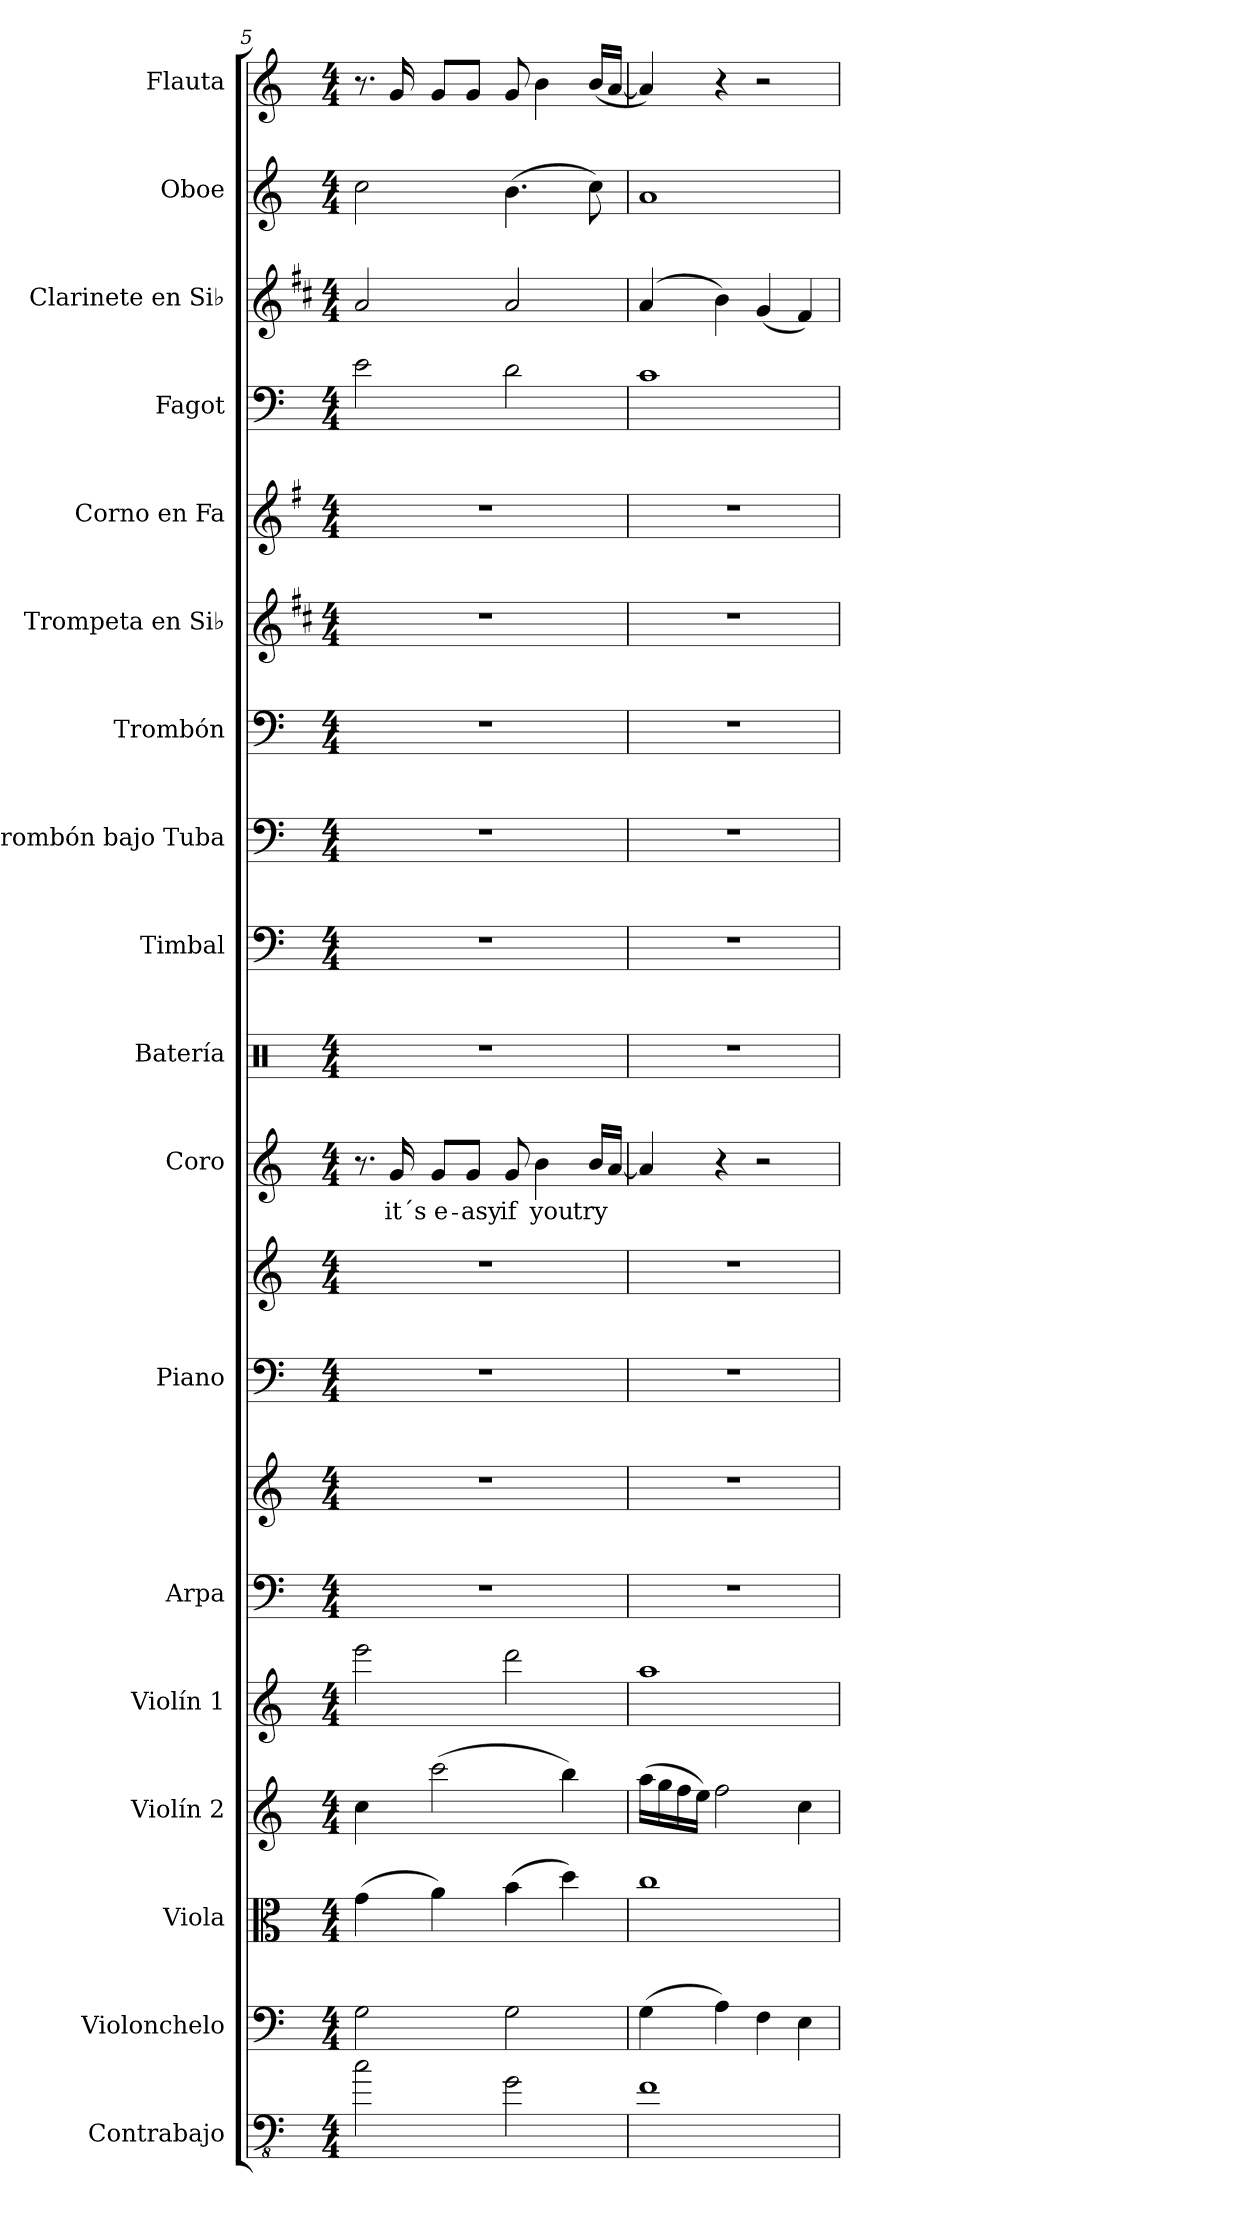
**kern	**kern	**kern	**kern	**kern	**kern	**kern	**kern	**kern	**kern	**text	**kern	**kern	**kern	**kern	**kern	**kern	**kern	**kern	**kern	**kern
*part18	*part17	*part16	*part15	*part14	*part13	*part13	*part12	*part12	*part11	*part11	*part10	*part9	*part8	*part7	*part6	*part5	*part4	*part3	*part2	*part1
*staff20	*staff19	*staff18	*staff17	*staff16	*staff15	*staff14	*staff13	*staff12	*staff11	*staff11	*staff10	*staff9	*staff8	*staff7	*staff6	*staff5	*staff4	*staff3	*staff2	*staff1
*I"Contrabajo	*I"Violonchelo	*I"Viola	*I"Violín 2	*I"Violín 1	*I"Arpa	*	*I"Piano	*	*I"Coro	*	*I"Batería	*I"Timbal	*I"Trombón bajo Tuba	*I"Trombón	*I"Trompeta en Si♭	*I"Corno en Fa	*I"Fagot	*I"Clarinete en Si♭	*I"Oboe	*I"Flauta
*I'Cb.	*I'Vlc.	*I'Vla.	*I'Vln. 2	*I'Vln. 1	*I'Arp.	*	*I'Pno.	*	*I'Coro	*	*I'Bat.	*I'Timb.	*I'Tbn. b. Tba.	*I'Tbn.	*I'Tpt. Si♭	*I'Cor.	*I'Fag.	*I'Cl. Si♭	*I'Ob.	*I'Fl.
*clefFv4	*clefF4	*clefC3	*clefG2	*clefG2	*clefF4	*clefG2	*clefF4	*clefG2	*clefG2	*	*clefX	*clefF4	*clefF4	*clefF4	*clefG2	*clefG2	*clefF4	*clefG2	*clefG2	*clefG2
*ITrd7c12	*	*	*	*	*	*	*	*	*	*	*	*	*	*	*ITrd1c2	*ITrd4c7	*	*ITrd1c2	*	*
*k[]	*k[]	*k[]	*k[]	*k[]	*k[]	*k[]	*k[]	*k[]	*k[]	*	*k[]	*k[]	*k[]	*k[]	*k[]	*k[]	*k[]	*k[]	*k[]	*k[]
*M4/4	*M4/4	*M4/4	*M4/4	*M4/4	*M4/4	*M4/4	*M4/4	*M4/4	*M4/4	*	*M4/4	*M4/4	*M4/4	*M4/4	*M4/4	*M4/4	*M4/4	*M4/4	*M4/4	*M4/4
=5	=5	=5	=5	=5	=5	=5	=5	=5	=5	=5	=5	=5	=5	=5	=5	=5	=5	=5	=5	=5
2C\	2G\	(4g\	4cc\	2eee\	1r	1r	1r	1r	8.r	.	1r	1r	1r	1r	1r	1r	2e\	2g/	2cc\	8.r
!	!	!	!	!	!	!	!	!	!	!LO:LY:b	!	!	!	!	!	!	!	!	!	!
.	.	.	.	.	.	.	.	.	16g/	it´s	.	.	.	.	.	.	.	.	.	16g/
!	!	!	!	!	!	!	!	!	!	!LO:LY:b	!	!	!	!	!	!	!	!	!	!
.	.	4a\)	(2ccc\	.	.	.	.	.	8g/L	e-	.	.	.	.	.	.	.	.	.	8g/L
!	!	!	!	!	!	!	!	!	!	!LO:LY:b	!	!	!	!	!	!	!	!	!	!
.	.	.	.	.	.	.	.	.	8g/J	-asy	.	.	.	.	.	.	.	.	.	8g/J
!	!	!	!	!	!	!	!	!	!	!LO:LY:b	!	!	!	!	!	!	!	!	!	!
2GG\	2G\	(4b\	.	2ddd\	.	.	.	.	8g/	if	.	.	.	.	.	.	2d\	2g/	(4.b\	8g/
!	!	!	!	!	!	!	!	!	!	!LO:LY:b	!	!	!	!	!	!	!	!	!	!
.	.	.	.	.	.	.	.	.	4b\	you	.	.	.	.	.	.	.	.	.	4b\
.	.	4dd\)	4bb\)	.	.	.	.	.	.	.	.	.	.	.	.	.	.	.	.	.
!	!	!	!	!	!	!	!	!	!	!LO:LY:b	!	!	!	!	!	!	!	!	!	!
.	.	.	.	.	.	.	.	.	16b/LL	try	.	.	.	.	.	.	.	.	8cc\)	(16b/LL
.	.	.	.	.	.	.	.	.	[16a/JJ	.	.	.	.	.	.	.	.	.	.	[16a/JJ
!!LO:PB:g=z
=6	=6	=6	=6	=6	=6	=6	=6	=6	=6	=6	=6	=6	=6	=6	=6	=6	=6	=6	=6	=6
1FF	(4G\	1cc	(16aa\LL	1aa	1r	1r	1r	1r	4a/]	.	1r	1r	1r	1r	1r	1r	1c	(4g/	1a	4a/])
.	.	.	16gg\	.	.	.	.	.	.	.	.	.	.	.	.	.	.	.	.	.
.	.	.	16ff\	.	.	.	.	.	.	.	.	.	.	.	.	.	.	.	.	.
.	.	.	16ee\JJ)	.	.	.	.	.	.	.	.	.	.	.	.	.	.	.	.	.
.	4A\)	.	2ff\	.	.	.	.	.	4r	.	.	.	.	.	.	.	.	4a\)	.	4r
.	4F\	.	.	.	.	.	.	.	2r	.	.	.	.	.	.	.	.	(4f/	.	2r
.	4E\	.	4cc\	.	.	.	.	.	.	.	.	.	.	.	.	.	.	4e/)	.	.
=	=	=	=	=	=	=	=	=	=	=	=	=	=	=	=	=	=	=	=	=
*-	*-	*-	*-	*-	*-	*-	*-	*-	*-	*-	*-	*-	*-	*-	*-	*-	*-	*-	*-	*-
